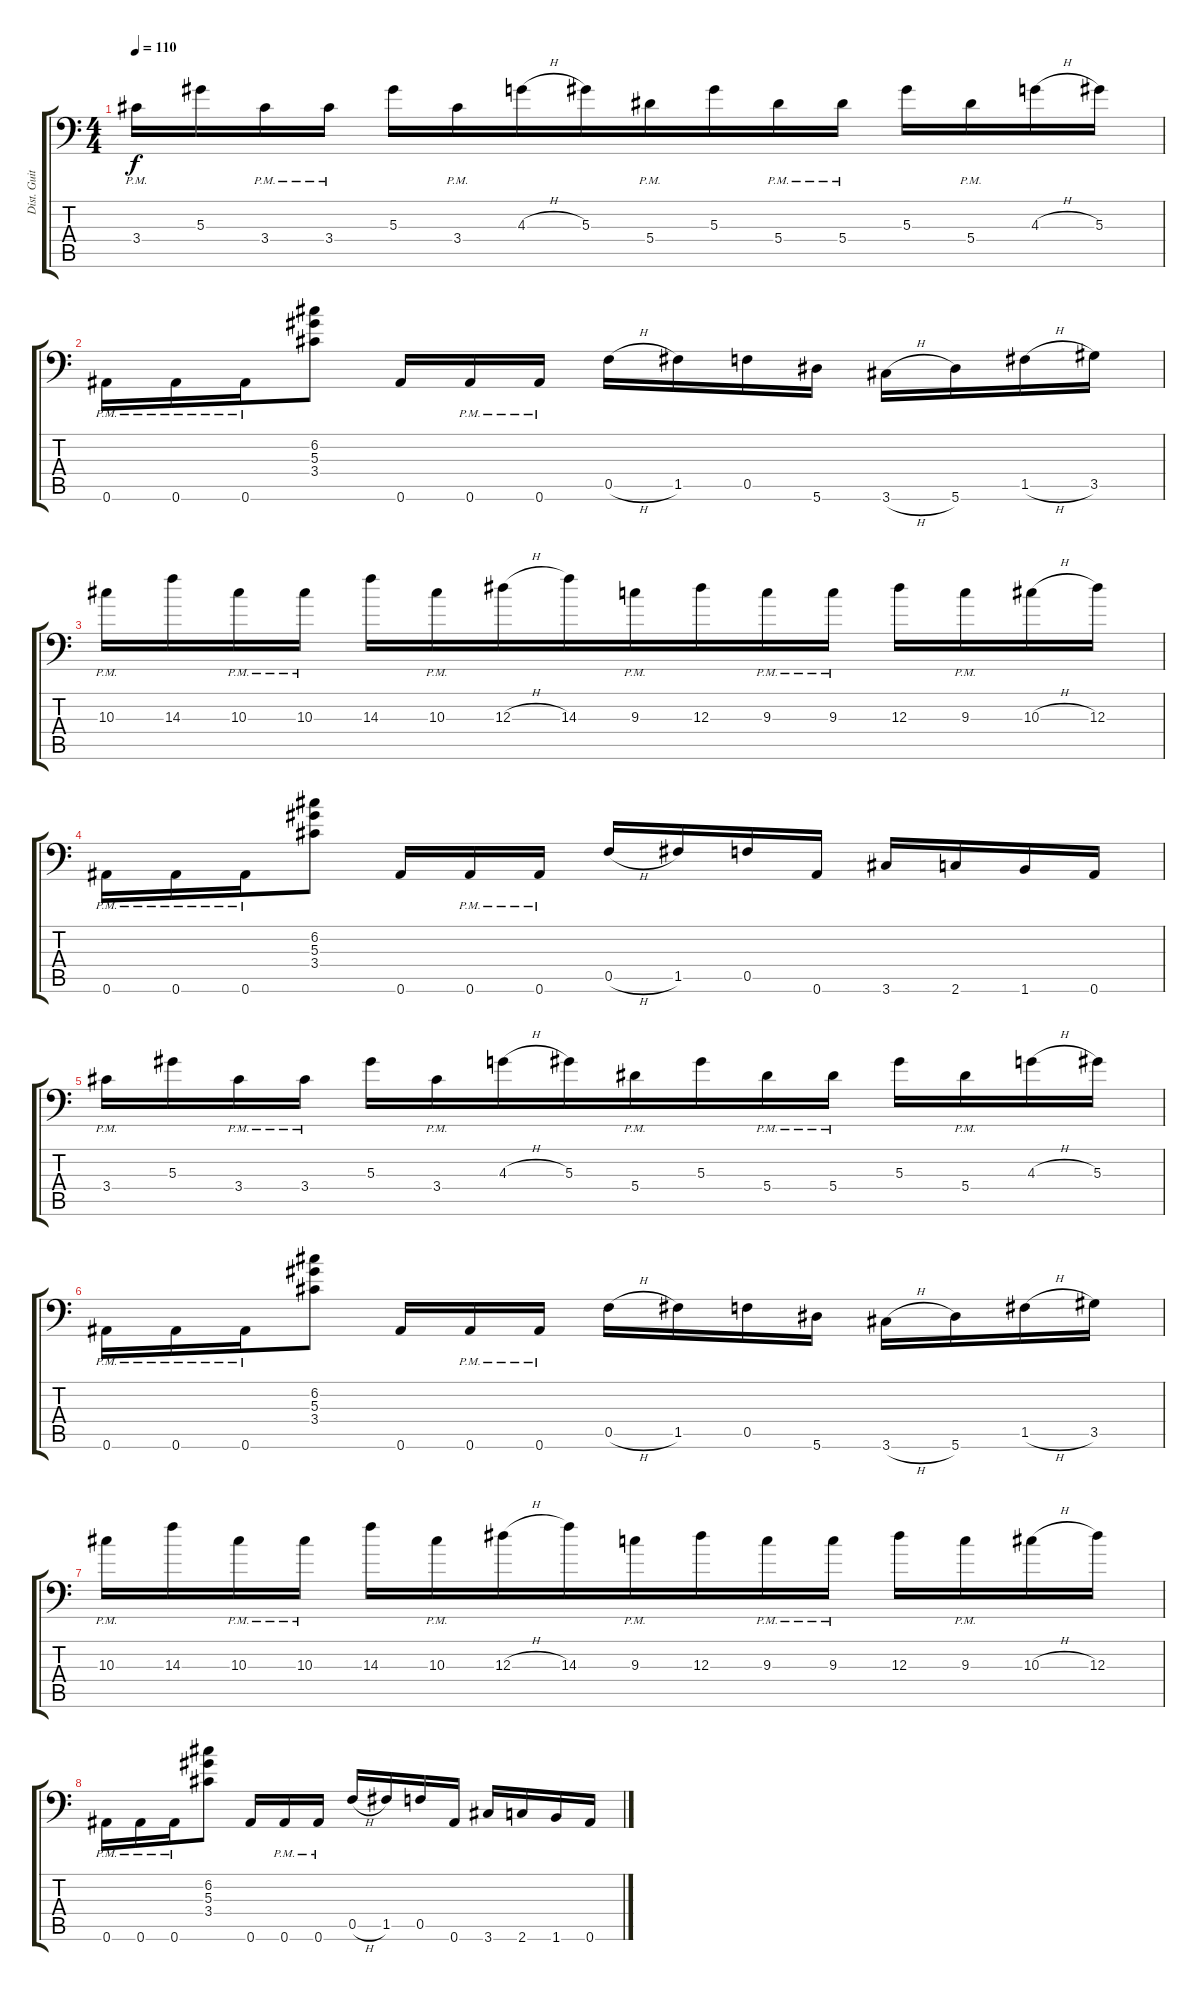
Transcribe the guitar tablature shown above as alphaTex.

\track ("Dist. Guitar Rythm 1" "Dist. Guit") {instrument distortionguitar}
\staff {score tabs}
\tuning (C4 G3 Eb3 Bb2 F2 Bb1) {hide}
\ts (4 4)
\tempo 110
\clef f4
\ks c
3.4{pm}.16{dy f} 5.3.16 3.4{pm}.16{beam merge} 3.4{pm}.16 5.3.16 3.4{pm}.16 4.3{h}.16{beam merge} 5.3.16{beam merge} 5.4{pm}.16 5.3.16 5.4{pm}.16{beam merge} 5.4{pm}.16 5.3.16 5.4{pm}.16 4.3{h}.16 5.3.16 |
0.6{pm}.16 0.6{pm}.16{beam merge} 0.6{pm}.16 (6.2 5.3 3.4).8 0.6.16 0.6{pm}.16 0.6{pm}.16 0.5{h}.16 1.5.16 0.5.16 5.6.16 3.6{h}.16 5.6.16 1.5{h}.16 3.5.16 |
10.3{pm}.16 14.3.16 10.3{pm}.16{beam merge} 10.3{pm}.16 14.3.16 10.3{pm}.16 12.3{h}.16{beam merge} 14.3.16{beam merge} 9.3{pm}.16 12.3.16 9.3{pm}.16{beam merge} 9.3{pm}.16 12.3.16 9.3{pm}.16 10.3{h}.16 12.3.16 |
0.6{pm}.16 0.6{pm}.16{beam merge} 0.6{pm}.16 (6.2 5.3 3.4).8 0.6.16 0.6{pm}.16 0.6{pm}.16 0.5{h}.16 1.5.16 0.5.16 0.6.16 3.6.16 2.6.16 1.6.16 0.6.16 |
3.4{pm}.16 5.3.16 3.4{pm}.16{beam merge} 3.4{pm}.16 5.3.16 3.4{pm}.16 4.3{h}.16{beam merge} 5.3.16{beam merge} 5.4{pm}.16 5.3.16 5.4{pm}.16{beam merge} 5.4{pm}.16 5.3.16 5.4{pm}.16 4.3{h}.16 5.3.16 |
0.6{pm}.16 0.6{pm}.16{beam merge} 0.6{pm}.16 (6.2 5.3 3.4).8 0.6.16 0.6{pm}.16 0.6{pm}.16 0.5{h}.16 1.5.16 0.5.16 5.6.16 3.6{h}.16 5.6.16 1.5{h}.16 3.5.16 |
10.3{pm}.16 14.3.16 10.3{pm}.16{beam merge} 10.3{pm}.16 14.3.16 10.3{pm}.16 12.3{h}.16{beam merge} 14.3.16{beam merge} 9.3{pm}.16 12.3.16 9.3{pm}.16{beam merge} 9.3{pm}.16 12.3.16 9.3{pm}.16 10.3{h}.16 12.3.16 |
0.6{pm}.16 0.6{pm}.16{beam merge} 0.6{pm}.16 (6.2 5.3 3.4).8 0.6.16 0.6{pm}.16 0.6{pm}.16 0.5{h}.16 1.5.16 0.5.16 0.6.16 3.6.16 2.6.16 1.6.16 0.6.16
